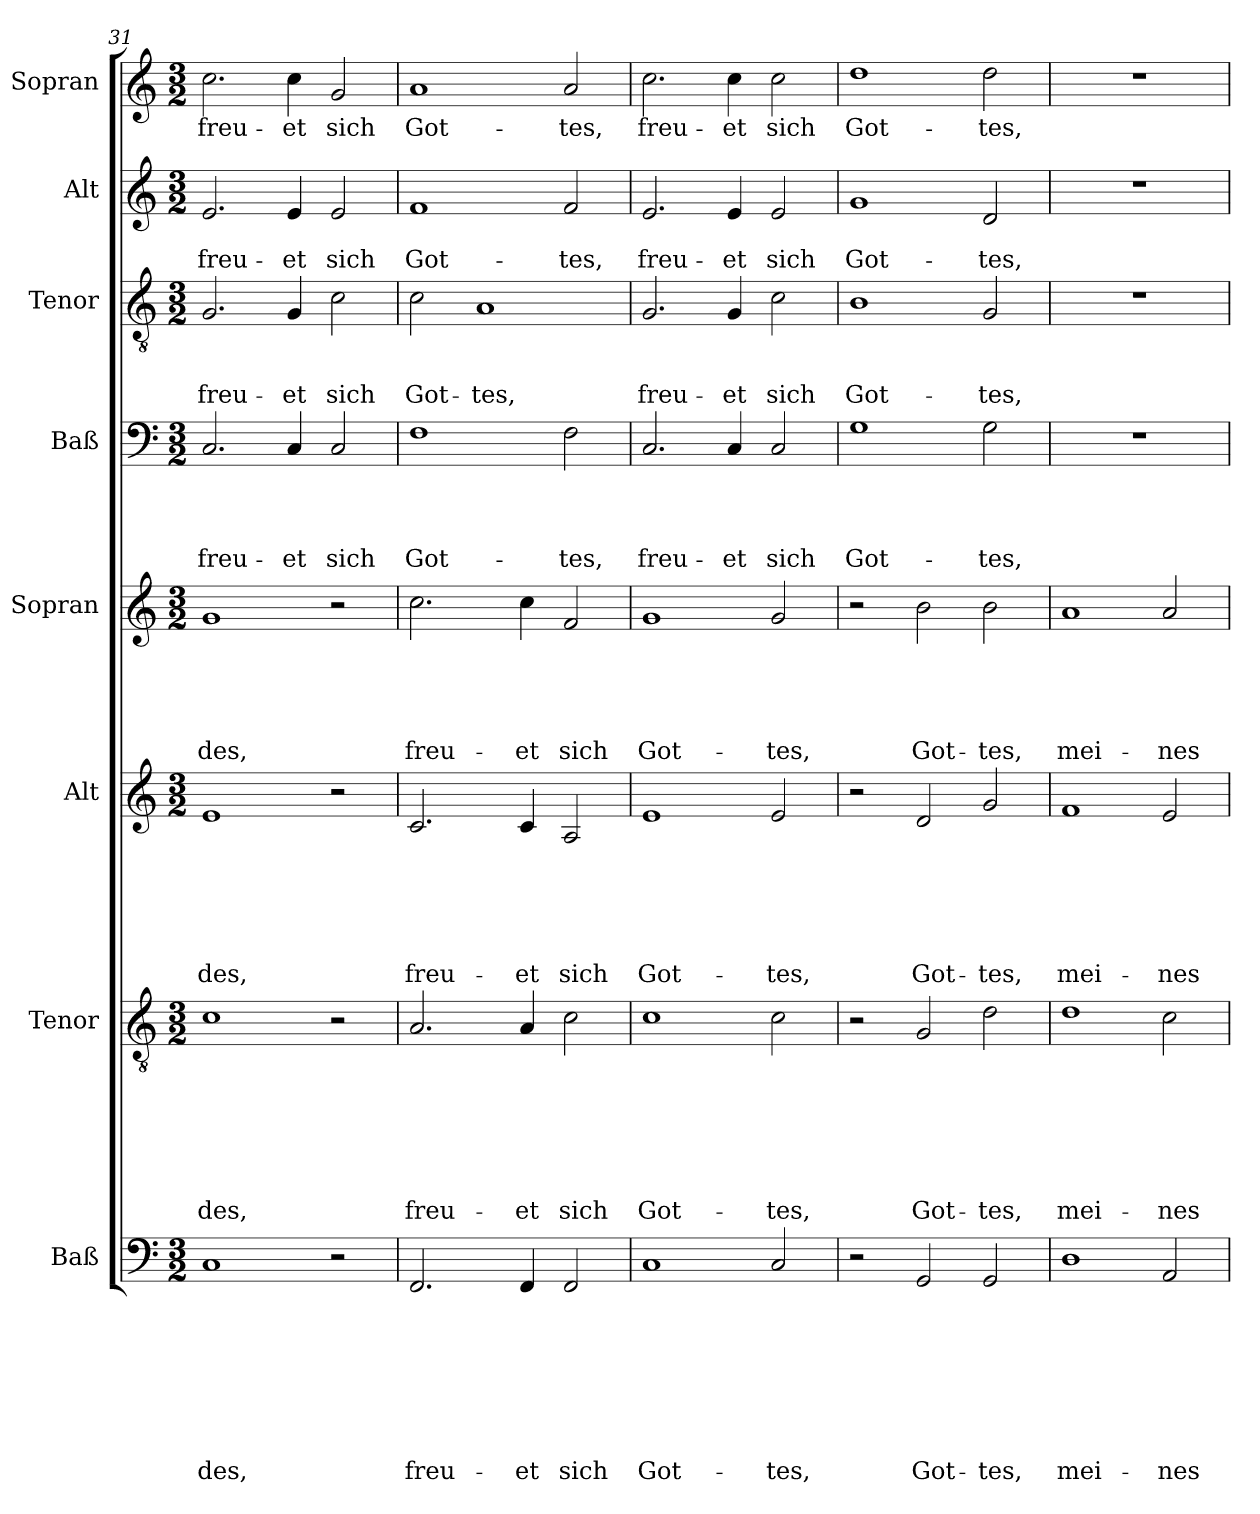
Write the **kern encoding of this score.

**kern	**text	**text	**text	**text	**text	**text	**text	**text	**kern	**text	**text	**text	**text	**text	**text	**text	**kern	**text	**text	**text	**text	**text	**text	**kern	**text	**text	**text	**text	**text	**kern	**text	**text	**text	**text	**kern	**text	**text	**text	**kern	**text	**text	**kern	**text
*part8	*part8	*part8	*part8	*part8	*part8	*part8	*part8	*part8	*part7	*part7	*part7	*part7	*part7	*part7	*part7	*part7	*part6	*part6	*part6	*part6	*part6	*part6	*part6	*part5	*part5	*part5	*part5	*part5	*part5	*part4	*part4	*part4	*part4	*part4	*part3	*part3	*part3	*part3	*part2	*part2	*part2	*part1	*part1
*staff8	*staff8	*staff8	*staff8	*staff8	*staff8	*staff8	*staff8	*staff8	*staff7	*staff7	*staff7	*staff7	*staff7	*staff7	*staff7	*staff7	*staff6	*staff6	*staff6	*staff6	*staff6	*staff6	*staff6	*staff5	*staff5	*staff5	*staff5	*staff5	*staff5	*staff4	*staff4	*staff4	*staff4	*staff4	*staff3	*staff3	*staff3	*staff3	*staff2	*staff2	*staff2	*staff1	*staff1
*I"Baß	*	*	*	*	*	*	*	*	*I"Tenor	*	*	*	*	*	*	*	*I"Alt	*	*	*	*	*	*	*I"Sopran	*	*	*	*	*	*I"Baß	*	*	*	*	*I"Tenor	*	*	*	*I"Alt	*	*	*I"Sopran	*
*clefF4	*	*	*	*	*	*	*	*	*clefGv2	*	*	*	*	*	*	*	*clefG2	*	*	*	*	*	*	*clefG2	*	*	*	*	*	*clefF4	*	*	*	*	*clefGv2	*	*	*	*clefG2	*	*	*clefG2	*
*k[]	*	*	*	*	*	*	*	*	*k[]	*	*	*	*	*	*	*	*k[]	*	*	*	*	*	*	*k[]	*	*	*	*	*	*k[]	*	*	*	*	*k[]	*	*	*	*k[]	*	*	*k[]	*
*C:	*	*	*	*	*	*	*	*	*C:	*	*	*	*	*	*	*	*C:	*	*	*	*	*	*	*C:	*	*	*	*	*	*C:	*	*	*	*	*C:	*	*	*	*C:	*	*	*C:	*
*M3/2	*	*	*	*	*	*	*	*	*M3/2	*	*	*	*	*	*	*	*M3/2	*	*	*	*	*	*	*M3/2	*	*	*	*	*	*M3/2	*	*	*	*	*M3/2	*	*	*	*M3/2	*	*	*M3/2	*
=31	=31	=31	=31	=31	=31	=31	=31	=31	=31	=31	=31	=31	=31	=31	=31	=31	=31	=31	=31	=31	=31	=31	=31	=31	=31	=31	=31	=31	=31	=31	=31	=31	=31	=31	=31	=31	=31	=31	=31	=31	=31	=31	=31
1C	.	.	.	.	.	.	.	-des,	1c	.	.	.	.	.	.	-des,	1e	.	.	.	.	.	-des,	1g	.	.	.	.	-des,	2.C/	.	.	.	freu-	2.G/	.	.	freu-	2.e/	.	freu-	2.cc\	freu-
.	.	.	.	.	.	.	.	.	.	.	.	.	.	.	.	.	.	.	.	.	.	.	.	.	.	.	.	.	.	4C/	.	.	.	-et	4G/	.	.	-et	4e/	.	-et	4cc\	-et
2r	.	.	.	.	.	.	.	.	2r	.	.	.	.	.	.	.	2r	.	.	.	.	.	.	2r	.	.	.	.	.	2C/	.	.	.	sich	2c\	.	.	sich	2e/	.	sich	2g/	sich
=32	=32	=32	=32	=32	=32	=32	=32	=32	=32	=32	=32	=32	=32	=32	=32	=32	=32	=32	=32	=32	=32	=32	=32	=32	=32	=32	=32	=32	=32	=32	=32	=32	=32	=32	=32	=32	=32	=32	=32	=32	=32	=32	=32
2.FF/	.	.	.	.	.	.	.	freu-	2.A/	.	.	.	.	.	.	freu-	2.c/	.	.	.	.	.	freu-	2.cc\	.	.	.	.	freu-	1F	.	.	.	Got-	2c\	.	.	Got-	1f	.	Got-	1a	Got-
.	.	.	.	.	.	.	.	.	.	.	.	.	.	.	.	.	.	.	.	.	.	.	.	.	.	.	.	.	.	.	.	.	.	.	1A	.	.	-tes,	.	.	.	.	.
4FF/	.	.	.	.	.	.	.	-et	4A/	.	.	.	.	.	.	-et	4c/	.	.	.	.	.	-et	4cc\	.	.	.	.	-et	.	.	.	.	.	.	.	.	.	.	.	.	.	.
2FF/	.	.	.	.	.	.	.	sich	2c\	.	.	.	.	.	.	sich	2A/	.	.	.	.	.	sich	2f/	.	.	.	.	sich	2F\	.	.	.	-tes,	.	.	.	.	2f/	.	-tes,	2a/	-tes,
=33	=33	=33	=33	=33	=33	=33	=33	=33	=33	=33	=33	=33	=33	=33	=33	=33	=33	=33	=33	=33	=33	=33	=33	=33	=33	=33	=33	=33	=33	=33	=33	=33	=33	=33	=33	=33	=33	=33	=33	=33	=33	=33	=33
1C	.	.	.	.	.	.	.	Got-	1c	.	.	.	.	.	.	Got-	1e	.	.	.	.	.	Got-	1g	.	.	.	.	Got-	2.C/	.	.	.	freu-	2.G/	.	.	freu-	2.e/	.	freu-	2.cc\	freu-
.	.	.	.	.	.	.	.	.	.	.	.	.	.	.	.	.	.	.	.	.	.	.	.	.	.	.	.	.	.	4C/	.	.	.	-et	4G/	.	.	-et	4e/	.	-et	4cc\	-et
2C/	.	.	.	.	.	.	.	-tes,	2c\	.	.	.	.	.	.	-tes,	2e/	.	.	.	.	.	-tes,	2g/	.	.	.	.	-tes,	2C/	.	.	.	sich	2c\	.	.	sich	2e/	.	sich	2cc\	sich
=34	=34	=34	=34	=34	=34	=34	=34	=34	=34	=34	=34	=34	=34	=34	=34	=34	=34	=34	=34	=34	=34	=34	=34	=34	=34	=34	=34	=34	=34	=34	=34	=34	=34	=34	=34	=34	=34	=34	=34	=34	=34	=34	=34
2r	.	.	.	.	.	.	.	.	2r	.	.	.	.	.	.	.	2r	.	.	.	.	.	.	2r	.	.	.	.	.	1G	.	.	.	Got-	1B	.	.	Got-	1g	.	Got-	1dd	Got-
2GG/	.	.	.	.	.	.	.	Got-	2G/	.	.	.	.	.	.	Got-	2d/	.	.	.	.	.	Got-	2b\	.	.	.	.	Got-	.	.	.	.	.	.	.	.	.	.	.	.	.	.
2GG/	.	.	.	.	.	.	.	-tes,	2d\	.	.	.	.	.	.	-tes,	2g/	.	.	.	.	.	-tes,	2b\	.	.	.	.	-tes,	2G\	.	.	.	-tes,	2G/	.	.	-tes,	2d/	.	-tes,	2dd\	-tes,
=35	=35	=35	=35	=35	=35	=35	=35	=35	=35	=35	=35	=35	=35	=35	=35	=35	=35	=35	=35	=35	=35	=35	=35	=35	=35	=35	=35	=35	=35	=35	=35	=35	=35	=35	=35	=35	=35	=35	=35	=35	=35	=35	=35
1D	.	.	.	.	.	.	.	mei-	1d	.	.	.	.	.	.	mei-	1f	.	.	.	.	.	mei-	1a	.	.	.	.	mei-	1.r	.	.	.	.	1.r	.	.	.	1.r	.	.	1.r	.
2AA/	.	.	.	.	.	.	.	-nes	2c\	.	.	.	.	.	.	-nes	2e/	.	.	.	.	.	-nes	2a/	.	.	.	.	-nes	.	.	.	.	.	.	.	.	.	.	.	.	.	.
=	=	=	=	=	=	=	=	=	=	=	=	=	=	=	=	=	=	=	=	=	=	=	=	=	=	=	=	=	=	=	=	=	=	=	=	=	=	=	=	=	=	=	=
*-	*-	*-	*-	*-	*-	*-	*-	*-	*-	*-	*-	*-	*-	*-	*-	*-	*-	*-	*-	*-	*-	*-	*-	*-	*-	*-	*-	*-	*-	*-	*-	*-	*-	*-	*-	*-	*-	*-	*-	*-	*-	*-	*-
